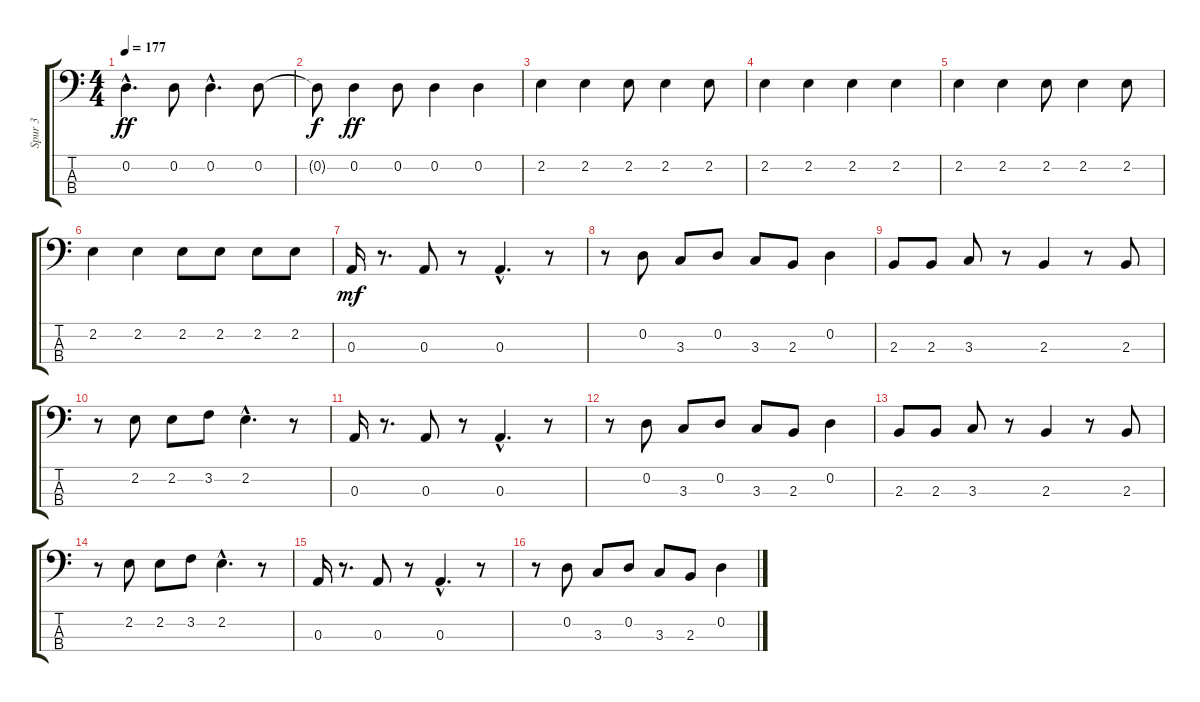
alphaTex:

\track ("Spur 3" "Spur 3") {instrument electricbassfinger}
\staff {score tabs}
\tuning (G2 D2 A1 E1) {hide}
\ts (4 4)
\tempo 177
\clef f4
\ks c
0.2{hac}.4{d dy ff} 0.2.8 0.2{hac}.4{d} 0.2.8 |
0.2{t}.8{dy f} 0.2.4{dy ff} 0.2.8 0.2.4 0.2.4 |
2.2.4 2.2.4 2.2.8 2.2.4 2.2.8 |
2.2.4 2.2.4 2.2.4 2.2.4 |
2.2.4 2.2.4 2.2.8 2.2.4 2.2.8 |
2.2.4 2.2.4 2.2.8 2.2.8 2.2.8 2.2.8 |
0.3.16{dy mf} r.8{d} 0.3.8 r.8 0.3{hac}.4{d} r.8 |
r.8 0.2.8 3.3.8 0.2.8 3.3.8 2.3.8 0.2.4 |
2.3.8 2.3.8 3.3.8 r.8 2.3.4 r.8 2.3.8 |
r.8 2.2.8 2.2.8 3.2.8 2.2{hac}.4{d} r.8 |
0.3.16 r.8{d} 0.3.8 r.8 0.3{hac}.4{d} r.8 |
r.8 0.2.8 3.3.8 0.2.8 3.3.8 2.3.8 0.2.4 |
2.3.8 2.3.8 3.3.8 r.8 2.3.4 r.8 2.3.8 |
r.8 2.2.8 2.2.8 3.2.8 2.2{hac}.4{d} r.8 |
0.3.16 r.8{d} 0.3.8 r.8 0.3{hac}.4{d} r.8 |
r.8 0.2.8 3.3.8 0.2.8 3.3.8 2.3.8 0.2.4
